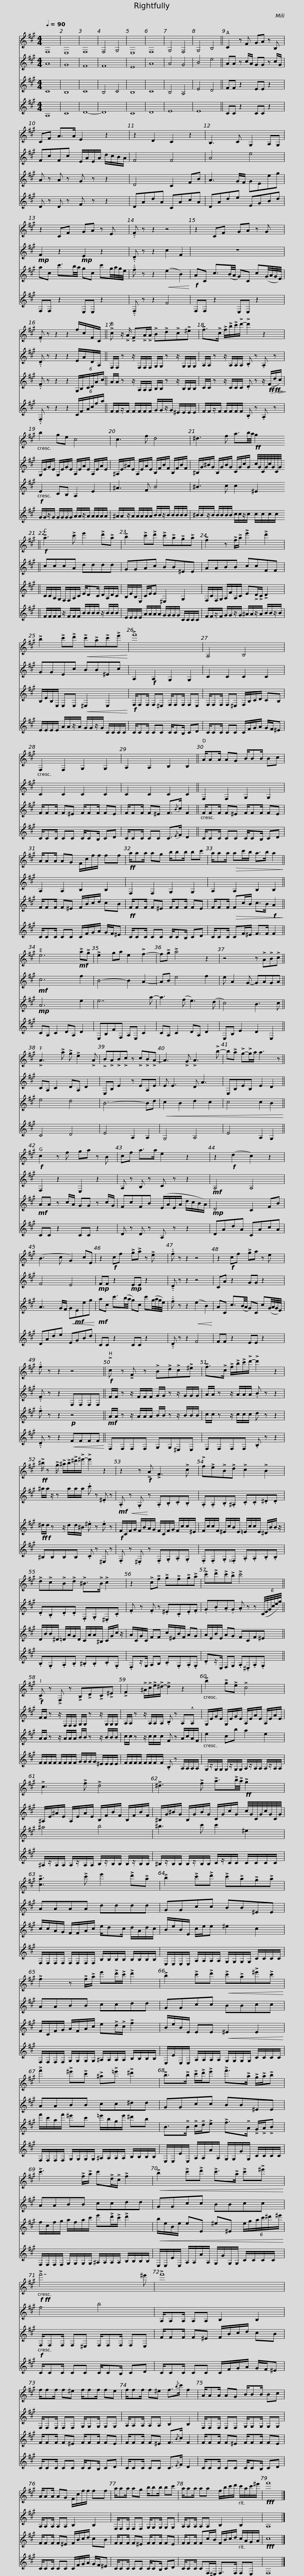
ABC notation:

X:1
%%score 1 2 3 4
L:1/8
Q:1/4=90
M:4/4
I:linebreak $
K:none
V:1 treble transpose=-2
V:2 treble transpose=-2
V:3 treble transpose=-2
V:4 treble transpose=-2
V:1
[K:A] F,8 | E,8 | F,8 | F,4 G,4 | E,8 | %5
 F,8 | G,4 F,4 | G,4 B,4 || C2 z F GA z B, |$ CF A>A E2 z2 | %10
 z2 D2 C2 z2 | B,3 C G,2 A,G, |$ z2 CF GA z E | !tenuto!.F z z2 z4 | z2 CF GA z G |$ %15
 !tenuto!.F z z2 z2 f/c/F/C/ || !>!c z/ !>!A/ !>!F!>!A/!>!A/ !>!B!>!d!>!c!>!^e |$ !>!f>!>!c !>!f/!>!b/!>!c'/!>!d'/- !>!d'2 z2 | b2 ge c4 |$ c3 f d4 | %20
 ^d3 f a3/2b/4a/4!ff! g2 ||$!f! !>!a3 !>!c' e'2 !>!d'!>!a | !>!b2 !>!c'!>!d' !>!c'!>!a!>!g!>!a |$ !>!f2 z !>!f/!>!a/ !>!e'2 !>!d'2 | !>!b2 !>!c'!>!d'!<(! !>!c'!>!a!>!c'!>!e'!<)! |$ %25
 !>!f'8 | A,4 B,4 |$ F,2 F,2 G,2 G,2 | A,2 A,2 B,2 B,2 || A/AA/ AG B/BB/ Bc |$ %30
 A/AA/ AG F/c/f/f/ ff |!ff! a/aa/ ag b/bb/ bc' | a/aa/!>(! ac'/b/ a>b a2!>)! ||$ e6!mf! !>!a!>!g | !>!e2 ga e2 !>!f2- | %35
 f!>!g !>!a4 z2 | z4 z !>!A!>!B!>!c ||$ !>!A3 !>!a !>!g !>!e2 !>!A | !>!B!>!A!>!B!>!c z !>!c!>!B!>!A- | A3 !>!G !>!A3 !>!b- | %40
 b!>!a !>!g-!>!g/a/ a3 z ||$!f! c2 z f ga z B | cf a>a e2 z2 | z2!f! (d2 c2) z2 | (B3 c G2) cE |$ %45
 z2!f! cf !>!g!>!a z !>!e | !tenuto!.f z z2 z4 | z2!f! cf !>!ga z e | !tenuto!.f z z2 z4 ||$!f! !>!c z !>!F z !>!B!>!d!>!c!>!^e | %50
 !>!f>!>!c !>!f/!>!b/!>!c'/!>!d'/- !>!d'2 z2 |$!ff! !>!^b/ z !>!g/ !>!^a/!>!b/!>!^d'/!>!^e'/- !>!e'2 z2 | z2 z!f! !>!A !>!F3 !>!c |$ !>!f!>!e!>!B!>!d !>!c2 !>!B2 | !>!d!>!c!>!B!>!d !>!^B>!>!B !>!c2 |$ %55
 z2 !>!c!>!f !>!g!>!f!>!g!>!a | !>!c'!>!d'!>!c'!>!b !>!c'4 ||$!f! !>!C z !>!F, z !>!B,!>!D!>!C!>!^E | !>!F2 !>!^A/!>!c/!>!e/!>!^d/- !>!d2 z2 |$ !>!b2 !>!g!>!e !>!c4 | %60
 !>!c3 !>!f !>!d4 |$ !>!^d3 !>!f !>!a3/2!>!b/4!>!a/4!ff! !>!g2 |$ !>![ca]3 !>!c' e'2 !>!d'!>!a |$ !>!b2 !>!c'!>!d' !>!c'!>!a!>!g!>!a |$ !>!f2 z !>!f/!>!a/ e'!>!d'/!>!c'/ !>!d'2 | %65
 !>!b2 !>!c'!>!d'!<(! !>!c'!>!a!>!^e'!>!c'!<)! |$ !>!f'2 !>!^e'!>!c' !>!^a!>!=e' !>!^d'2 |$ !>!b>!>!b !>!c'/!>!d'/!>!e' !>!f'>!>!a !>!g/!>!a/!>!b | !>!c'3 !>!f/!>!a/ c'!>!d/!>!c/ !>!f2 |$!<(! !>!b2 !>!c'!>!d' !>!c'>!>!a !>!c'!>!^e'!<)! | %70
!f!!ff! !>!f'7 ^e' |$ !>!f'8 | f/ff/ f^e f/ff/ fe | f/ff/ f^e f3/2{/b}c'/ f2 |$ A/AA/ AG B/BB/ Bc | %75
 A/AA/ AG F/c/f/f/ ff |$ a/aa/ ag b/bb/ bc' | a/aa/ aa f/b/c'/d'/ c'/a/c'/^e'/ |!fff! f'8 |] %79
V:2
[K:A] A8 | G8 | F8 | F8 | E8 | %5
 A8 | A4 G4 | B4 e4 || AA z c/A/ GG z c/G/ |$ FcFc E/A/E/A/ d/c/B/A/ | %10
 F4 F4 | A4 e4 |$!mp! F2 z2!mp! E2 z2 | !tenuto!.D z z2 c2 F2 | z8 |$ %15
 !tenuto!.D z z2 z2 E/A/D/A,/ || F,/F,/ z z/ F,/F,/F,/ G,/G,/ z z/ G,/G,/G,/ |$ A,/A,/ z z/ A,/A,/A,/ .B, z .A, z | G,/E/G/E/ G,/E/G/E/ A,/E/A/E/ A,/E/A/E/ |$ ^A,/E/^A/E/ A,/E/A/E/ B,/F/B/F/ B,/F/B/F/ | %20
 ^B,/G/^B/G/ B,/G/B/G/ C/G/c/G/ c/4G/4C/4G/4c/4G/4C/4G/4 ||$ cccA dddd | GGAc BB^EE |$ AABB ccFF | GGEc BB^Ec |$ %25
 A,2!f! A,2 G,2 G,2 | C2 C2 C2 C2 |$ C2 C2 C2 C2 | C2 C2 C2 C2 || F,2 F,2 G,2 G,2 |$ %30
 A,2 A,2 B,2 B,2 | F,2 F,2 G,2 G,2 | A,2 A,2 B,2 B,2 ||$!mf! c6 f2 | B4- B2 A2- | %35
 AB e4 f2 | e A2 G- GAGA ||$ CA, C2 DA, D2 | E,B, E2 z EA,E | E E3 D A3 | %40
 E,B,EB, E2 D2 ||$ F,2 z2 E,2 z2 | A, z B, z C z z2 |!mf! A,4 A,4 | F4 E4 |$ %45
!mp! FF z2!mp! EE z2 | !tenuto!.D z z2 z4 | CA z2 GG z2 | !tenuto!.F z z2 F,F,F,F, ||$ F/F/ z z/ F/F/F/ G/G/ z z/ G/G/G/ | %50
 A/A/ z z/ A/A/A/ .B z z2 |$ ^a/a/ z/ z a/a/a/ .c' z .^E z |!mf! .A,!<(! z .G,!<)! z .A,.B,.C.B, |$ .A,.A,.B,.^A, .C.C.^D.D | .D.B,.D.D .F,.G,.^E,.C |$ %55
 .F z .F z .^E.C.E.F | .G.B.A.G .A z z (6:4:6(C/4E/4G/4c/4e/4g/4) ||$ F/F/ z z/ F,/F,/F,/ G,/G,/ z z/ G,/G,/G,/ | A,/A,/ z z/ A,/A,/A,/ .B, z A,!^!A, |$ G,/E/G/E/ G,/E/G/E/ A,/E/A/E/ A,/E/A/E/ | %60
 ^A,/E/^A/E/ A,/E/A/E/ B,/F/B/F/ B,/F/B/F/ |$ ^B,/G/^B/G/ B,/G/B/G/ C/G/c/G/ c/4G/4C/4G/4c/4G/4C/4G/4 |$ AAAA dddd |$ GGcc BB^EE |$ AABB ccdd | %65
 GGcc BBcc |$ AABB cc^dd |$ GGcc BB^EE | AABB ccdd |$ GGcc BBcc | %70
 f4 b4 |$ A,/A,A,/ A,A, B,2 B,2 | F,/F,F,/ F,F, G,/G,G,/ G,G, | A,/A,A,/ A,A, B,2 B,2 |$ F,/F,F,/ F,F, G,/G,G,/ G,G, | %75
 A,/A,A,/ A,A, B,2 B,2 |$ F,/F,F,/ F,F, G,/G,G,/ G,G, | A,/A,A,/ A,A, B,2 B,2 | A,8 |] %79
V:3
[K:A] C8 | B,8 | C8 | B,4 C4 | B,8 | %5
 C8 | B,4 A,4 | E4 D4 || FF z2 EE z2 |$ A z A z G z z2 | %10
 D4 C2 FB | A3 G/F/ GEeg |$ ac c'3/2b/4a/4 gc c'g/4a/4g/4e/4 | !tenuto!.f z z2!<(! (e2 B2)!<)! |!f! AC c3/2(B/4A/4 G)C c(G/4A/4G/4E/4) |$ %15
 !tenuto!.F z z2 z2 (6:4:6G,/B,/C/D/A/c/ || A/A/ z z/ A,/A,/A,/ B,/B,/ z z/ B,/B,/B,/ |$ C/C/ z z/ C/C/C/ .D z z/!ff!!ff!!>(!!>(! (F/d/c/)!>)!!>)! |!f! E2 CB, A,2 E2 |$ ^A3 F B4 | %20
 ^B3 c c2 ^E2 ||$ C/C/A,/G,/ F,/F,/A,/C/ E/DC/ D/A,/D/C/ | B,/E/B,/E,/ C/E/E ^E,2 G,2 |$ F,/C/F,/G,/ A,/F/A,/C/ E!>!D/!>!C/ !>!D2 | B,/E/B,/E,/ E,E,!<(! ^E,2 E,2!<)! |$ %25
!f! F,/F,F,/ F,^E, F,/F,F,/ F,E, | F,/F,F,/ F,^E, F,/B,/C/D/ CB, |$ F/FF/ F^E F/FF/ FE | F/FF/ F^E F3/2{/B}c/ F2 || F/FF/ F^E F/FF/ FE |$ %30
 F/FF/ F^E F/B/c/d/ cB |!ff! F/FF/ F^E F/FF/ FE | F/FF/!>(! Fc/B/ c>B!f! A2!>)! ||$!mp! A6 e2 | e7 a- | %35
 a3 (f e3) (d | c4) B3 c ||$ e4 d4 | B6- Bd |!<(! c2 B2 d2 c2 | %40
 c4 c2 B2!<)! ||$!mf! AA z c/A/ GG z c/G/ | FcFB (E/A/E/A/ d/c/B/A/) |!mp! D4 C2 FB | A3 G/F/!<(! G!mf!Eeg!<)! |$ %45
!mf! ac c'3/2(b/4a/4 g)c c'(g/4a/4g/4e/4) | !tenuto!.f z z2!<(! (e2 B2)!<)! | AC c3/2(B/4A/4 G)C c(G/4A/4G/4E/4) | !tenuto!.f z z2!p! z4 ||$!mf! A/A/ z z/ A/A/A/ B/B/ z z/ B/B/B/ | %50
 c/c/ z z/ c/c/c/ d z z2 |$!ff!!f! ^d/d/ z z/ d/d/^B/ .^e z .e z |!f! F/C/F/G/ F/B/A/G/ F/C/F/G/ F/c/c/^E/ |$ F/c/c/F/ ^E/c/B/E/ =E/c/c/E/ ^D/B/B/ z/ | D/B/B/^D/ =D/A/G/D/ C/A/A/^B,/ C/G/c/ z/ |$ %55
 A/C/G/C/ FF c/^E/B/F/ AG | A/E/B/E/ AG FCF^E ||$ A/A/ z z/ A/A/A/ B/B/ z z/ B/B/B/ | c/c/ z z/ c/c/c/ F z A/c/A/F/ |$ e2 cb a2 e2 | %60
 ^a4 b4 |$ ^b3 c' c'2 ^e2 |$ c/c/A/G/ F/F/A/c/ e/dc/ d/A/d/c/ |$ B/e/B/E/ c/e/e ^e2 c2 |$ F/C/F/G/ A/F/A/c/ e!>!d/!>!c/ !>!f2 | %65
 B/e/B/E/ EE!<(! ^E2 E2!<)! |$ f'/c'/a/f'/ ^e'c' =e'/b/g/e'/ ^d'b |$ B>!>!B !>!c/!>!d/!>!e !>!f>!>!A !>!G/!>!A/!>!B | f/c/f/g/ a/f/a/c'/ e'!>!d'/!>!c'/ !>!d'2 |$!<(! b/e/B/e/ eE ^e^E (6:4:6e/g/a/c'/^d'/^e'/!<)! | %70
!f! F,/F,F,/ F,^E, F,/F,F,/ F,E, |$ F/FF/ F^E F/B/c/d/ cB | F/FF/ F^E F/FF/ FE | F/FF/ F^E F3/2{/B}c/ F2 |$ F/FF/ F^E F/FF/ FE | %75
 F/FF/ F^E F/B/c/d/ cB |$ F/FF/ F^E F/FF/ FE | F/FF/ Fc/B/ F/B/c/d/ c/A/G/A/ |!fff! c8 |] %79
V:4
[K:A] A,8 | C8 | D8- | D8 | C8 | %5
 D8 | E8 | E8 || CC z2 CC z2 |$ D z D z F z z2 | %10
 DAdA CAcA | DAde EGBd |$ F,F, z2 E,E, z2 | !tenuto!.F, z z2 F4 | F,F, z2 E,E, z2 |$ %15
 !tenuto!.F, z z2 z2 (6:4:6C/F/A/c/f/a/ || F/F/z/F/ F/F/F/F/ G/G/z/G/ ^E/E/E/E/ |$ F/F/z/F/ F/F/F/F/ .B, z .A, z | G/G/z/G/ G/G/G/G/ A/A/z/A/ A/A/A/A/ |$ ^A/A/z/A/ A/A/A/A/ B/B/z/B/ B/B/B/B/ | %20
 ^B/B/z/B/ B/B/B/B/ c/c/z/c/ c/c/c/c/ ||$ F/F/F/F/ z/ F/F/F/ B/B/B/B/ z/ B/B/B/ | E/E/E/E/ A/A/A/A/ G/G/G/G/ C/C/C/C/ |$ F/F/z/F/ G/G/z/G/ ^A/A/z/A/ B/B/z/B/ | E/E/E/E/ A/A/z/A/ G/G/z/G/ C/C/C/C/ |$ %25
 C/CC/ CC C/CB,/ CD | C/CC/ CC C/F/G/A/ G/F/^E |$ C/CC/ CC C/CB,/ CD | C/CC/ CC C3/2{/E}F/ D2 || C/CC/ CC C/CB,/ CD |$ %30
 C/CC/ CC C/F/G/A/ G/F/^E | C/CC/ CC C/CB,/ CD | C/CC/ CF/^E/ F>F F2 ||$ CA, C2 DA, D2 | E,B,FF, A,E, C2 | %35
 CA, C2 DA, D2 | E,B, E2 D2 E,2 ||$ C4 D4 | E4 A,2 A,2 | G,4 A,4 | %40
 E4 A,2 G,2 ||$ CC z2 CC z2 | D z D z A, z z2 | DAdA CAcA | DAde EGBd |$ %45
 CC z2 CC z2 | !tenuto!.D z z2 F4 | FF z2 EE z2 | !tenuto!.D z z2!<(! FFFF!<)! ||$ F,F,F,F, G,G,^E,E, | %50
 F,F,F,F, .B, z z2 |$ ^B,B,B,B, .C z ^E, z | .F, z .^E, z .F,.G,.A,.G, |$ .F,.F,.G,.^^F, .A,.A,.B,.B, | .B,.G,.A,.B, .^B,.B,.C.G, |$ %55
 .F,z/G,/ A,B, .C.G,.A,.G, | .Dz/E,/ F,G, .A,.^E,.A,.G, ||$ F/F/F/F/ F/F/F/F/ G/G/G/G/ ^E/E/E/E/ | F/F/F/F/ F/F/F/F/ .B, z A,/A,/A,/A,/ |$ G,/z/G,/G,/ G,/z/G,/G,/ A,/z/A,/A,/ A,/z/A,/A,/ | %60
 ^A,/z/A,/A,/ A,/z/A,/A,/ B,/z/B,/B,/ B,/z/B,/B,/ |$ ^B,/z/B,/B,/ B,/z/B,/B,/ C/z/C/C/ C/C/C/C/ |$ F,/F,/F,/F,/ F,/F,/F,/F,/ B,/B,/B,/B,/ B,/B,/B,/B,/ |$ E,/E,/E,/E,/ A,/A,/A,/A,/ G,/G,/G,/G,/ C/C/C/C/ |$ F,/F,/F,/F,/ G,/G,/G,/G,/ ^A,/A,/A,/A,/ B,/B,/B,/B,/ | %65
 E,/E/E,/E,/ A,/A,/A,/A,/ G,/G,/G,/G,/ C/C/C/C/ |$ F,/F,/F,/F,/ G,/G,/G,/G,/ ^A,/A,/A,/A,/ B,/B,/B,/B,/ |$ E,/E,/E/E,/ A,/A,/A/A,/ G,/G,/G/G,/ C/C/C/C/ | F,/F,/F,/F,/ G,/G,/G,/G,/ ^A,/A,/A,/A,/ B,/B,/B,/B,/ |$ E,/E,/E/E,/ A,/A,/A/A,/ G,/G/G,/G,/ C/C/C/C/ | %70
 C/CC/ CC C/CB,/ CD |$ C/CC/ CC C/F/G/A/ G/F/^E | C/CC/ CC C/CB,/ CD | C/CC/ CC C3/2{/E}F/ D2 |$ C/CC/ CC C/CB,/ CD | %75
 C/CC/ CC C/F/G/A/ G/F/^E |$ C/CC/ CC C/CB,/ CD | C/CC/ CF,/^E,/ F,>F, F,E, | F,8 |] %79
